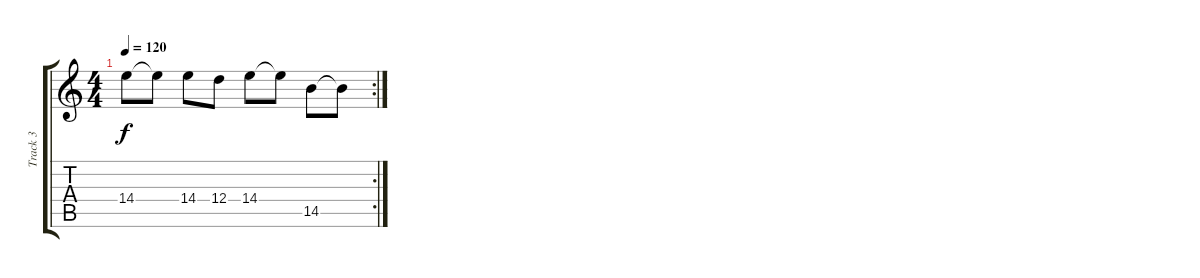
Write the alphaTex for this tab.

\track ("Track 3" "Track 3") {instrument distortionguitar}
\staff {score tabs}
\tuning (E4 B3 G3 D3 A2 E2) {hide}
\rc 2
\ts (4 4)
\tempo 120
\clef g2
\ks c
14.4.8{dy f} 14.4{t}.8 14.4.8 12.4.8 14.4.8 14.4{t}.8 14.5.8 14.5{t}.8
